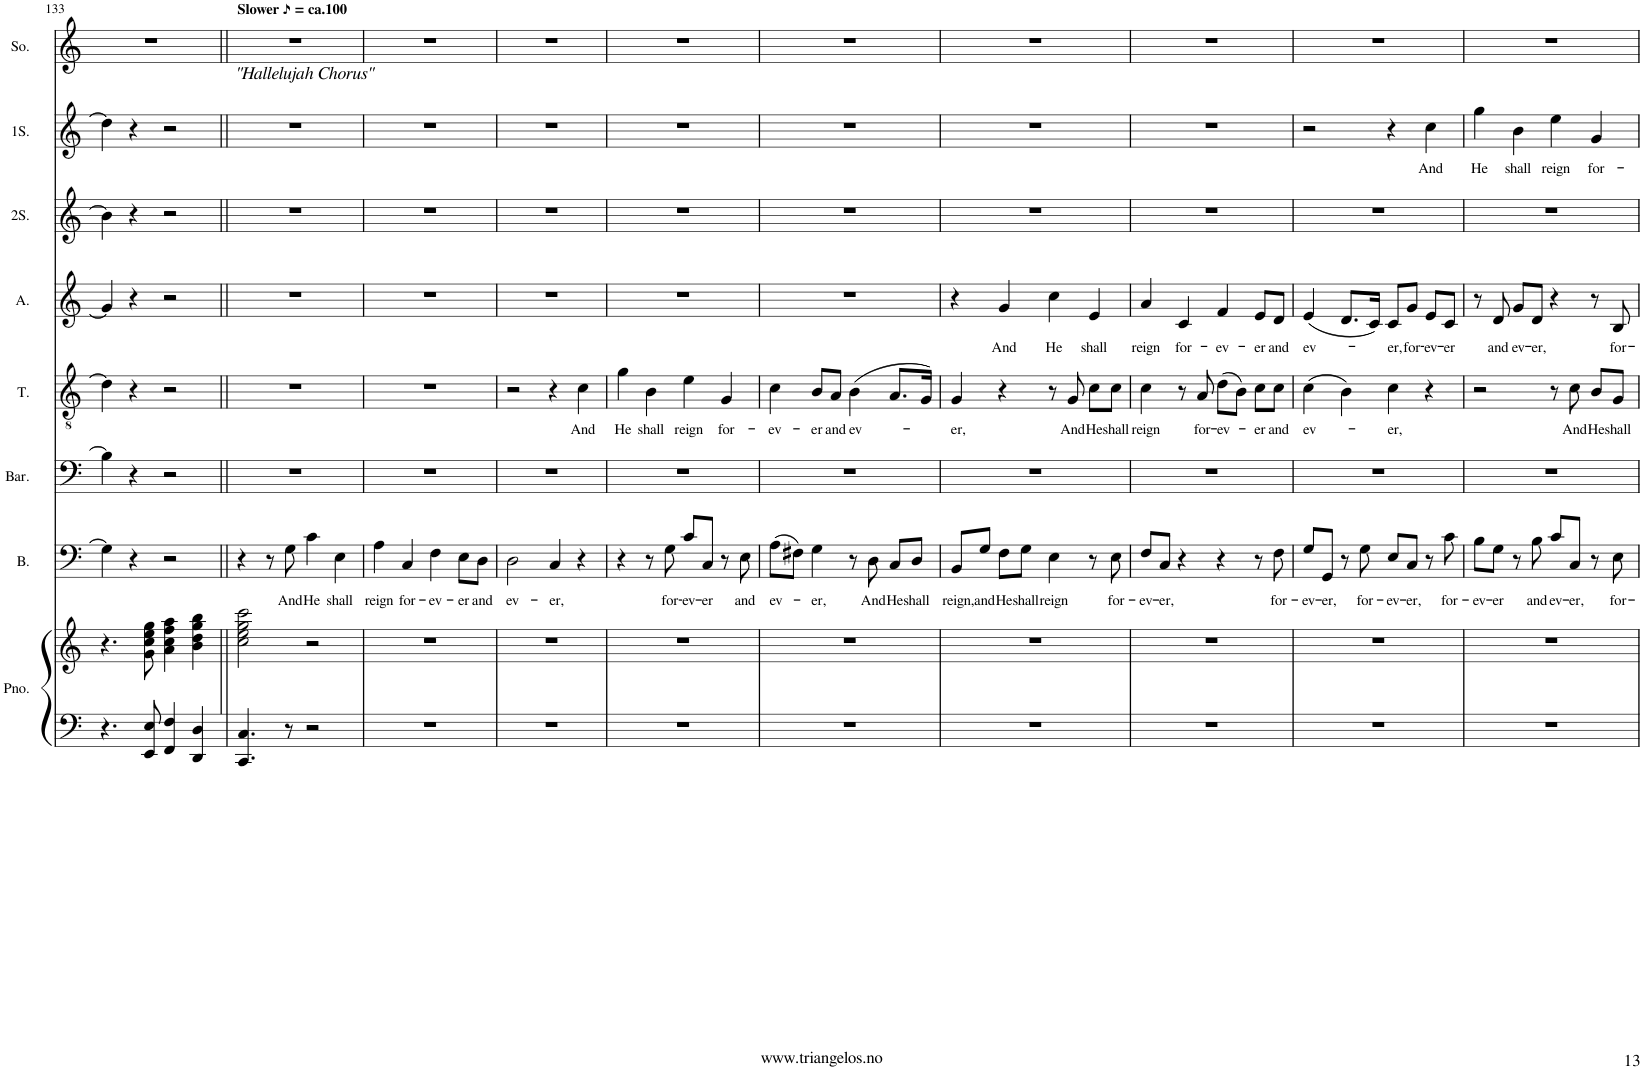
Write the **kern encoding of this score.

**kern	**kern	**kern	**text	**kern	**kern	**text	**kern	**text	**kern	**kern	**text	**kern
*part8	*part8	*part7	*part7	*part6	*part5	*part5	*part4	*part4	*part3	*part2	*part2	*part1
*staff9	*staff8	*staff7	*staff7	*staff6	*staff5	*staff5	*staff4	*staff4	*staff3	*staff2	*staff2	*staff1
*I"Piano	*	*I"Bass	*	*I"Baritone	*I"Tenor	*	*I"Alto	*	*I"2.Soprano	*I"1.Soprano	*	*I"Solo
*I'Pno.	*	*I'B.	*	*I'Bar.	*I'T.	*	*I'A.	*	*I'2S.	*I'1S.	*	*I'So.
!!LO:PB:g=z
*clefF4	*clefG2	*clefF4	*	*clefF4	*clefGv2	*	*clefG2	*	*clefG2	*clefG2	*	*clefG2
*k[]	*k[]	*k[]	*	*k[]	*k[]	*	*k[]	*	*k[]	*k[]	*	*k[]
*M4/4	*M4/4	*M4/4	*	*M4/4	*M4/4	*	*M4/4	*	*M4/4	*M4/4	*	*M4/4
=133	=133	=133	=133	=133	=133	=133	=133	=133	=133	=133	=133	=133
4.r	4.r	4G\]	.	4B\]	4d\]	.	4g/]	.	4b\]	4dd\]	.	1r
.	.	4r	.	4r	4r	.	4r	.	4r	4r	.	.
8EE/ 8E/	8g\ 8cc\ 8ee\ 8gg\	.	.	.	.	.	.	.	.	.	.	.
4FF/ 4F/	4a\ 4cc\ 4ff\ 4aa\	2r	.	2r	2r	.	2r	.	2r	2r	.	.
4DD/ 4D/	4b\ 4dd\ 4gg\ 4bb\	.	.	.	.	.	.	.	.	.	.	.
=134||	=134||	=134||	=134||	=134||	=134||	=134||	=134||	=134||	=134||	=134||	=134||	=134||
!	!	!	!	!	!	!	!	!	!	!	!	!LO:TX:a:B:t=Slower ♪ = ca.100
!	!	!	!	!	!	!	!	!	!	!	!	!LO:TX:b:i:t="Hallelujah Chorus"
4.CC/ 4.C/	2cc\ 2ee\ 2gg\ 2ccc\	4r	.	1r	1r	.	1r	.	1r	1r	.	1r
.	.	8r	.	.	.	.	.	.	.	.	.	.
!	!	!	!LO:LY:b	!	!	!	!	!	!	!	!	!
8r	.	8G\	And	.	.	.	.	.	.	.	.	.
!	!	!	!LO:LY:b	!	!	!	!	!	!	!	!	!
2r	2r	4c\	He	.	.	.	.	.	.	.	.	.
!	!	!	!LO:LY:b	!	!	!	!	!	!	!	!	!
.	.	4E\	shall	.	.	.	.	.	.	.	.	.
=135	=135	=135	=135	=135	=135	=135	=135	=135	=135	=135	=135	=135
!	!	!	!LO:LY:b	!	!	!	!	!	!	!	!	!
1r	1r	4A\	reign	1r	1r	.	1r	.	1r	1r	.	1r
!	!	!	!LO:LY:b	!	!	!	!	!	!	!	!	!
.	.	4C/	for-	.	.	.	.	.	.	.	.	.
!	!	!	!LO:LY:b	!	!	!	!	!	!	!	!	!
.	.	4F\	-ev-	.	.	.	.	.	.	.	.	.
!	!	!	!LO:LY:b	!	!	!	!	!	!	!	!	!
.	.	8E\L	-er	.	.	.	.	.	.	.	.	.
!	!	!	!LO:LY:b	!	!	!	!	!	!	!	!	!
.	.	8D\J	and	.	.	.	.	.	.	.	.	.
=136	=136	=136	=136	=136	=136	=136	=136	=136	=136	=136	=136	=136
!	!	!	!LO:LY:b	!	!	!	!	!	!	!	!	!
1r	1r	2D\	ev-	1r	2r	.	1r	.	1r	1r	.	1r
!	!	!	!LO:LY:b	!	!	!	!	!	!	!	!	!
.	.	4C/	-er,	.	4r	.	.	.	.	.	.	.
!	!	!	!	!	!	!LO:LY:b	!	!	!	!	!	!
.	.	4r	.	.	4c\	And	.	.	.	.	.	.
=137	=137	=137	=137	=137	=137	=137	=137	=137	=137	=137	=137	=137
!	!	!	!	!	!	!LO:LY:b	!	!	!	!	!	!
1r	1r	4r	.	1r	4g\	He	1r	.	1r	1r	.	1r
!	!	!	!	!	!	!LO:LY:b	!	!	!	!	!	!
.	.	8r	.	.	4B\	shall	.	.	.	.	.	.
!	!	!	!LO:LY:b	!	!	!	!	!	!	!	!	!
.	.	8G\	for-	.	.	.	.	.	.	.	.	.
!	!	!	!LO:LY:b	!	!	!LO:LY:b	!	!	!	!	!	!
.	.	8c/L	-ev-	.	4e\	reign	.	.	.	.	.	.
!	!	!	!LO:LY:b	!	!	!	!	!	!	!	!	!
.	.	8C/J	-er	.	.	.	.	.	.	.	.	.
!	!	!	!	!	!	!LO:LY:b	!	!	!	!	!	!
.	.	8r	.	.	4G/	for-	.	.	.	.	.	.
!	!	!	!LO:LY:b	!	!	!	!	!	!	!	!	!
.	.	8E\	and	.	.	.	.	.	.	.	.	.
=138	=138	=138	=138	=138	=138	=138	=138	=138	=138	=138	=138	=138
!	!	!	!LO:LY:b	!	!	!LO:LY:b	!	!	!	!	!	!
1r	1r	(8A\L	ev-	1r	4c\	-ev-	1r	.	1r	1r	.	1r
.	.	8F#X\J)	.	.	.	.	.	.	.	.	.	.
!	!	!	!LO:LY:b	!	!	!LO:LY:b	!	!	!	!	!	!
.	.	4G\	-er,	.	8B/L	-er	.	.	.	.	.	.
!	!	!	!	!	!	!LO:LY:b	!	!	!	!	!	!
.	.	.	.	.	8A/J	and	.	.	.	.	.	.
!	!	!	!	!	!	!LO:LY:b	!	!	!	!	!	!
.	.	8r	.	.	(4B\	ev-	.	.	.	.	.	.
!	!	!	!LO:LY:b	!	!	!	!	!	!	!	!	!
.	.	8D\	And	.	.	.	.	.	.	.	.	.
!	!	!	!LO:LY:b	!	!	!	!	!	!	!	!	!
.	.	8C/L	He	.	8.A/L	.	.	.	.	.	.	.
!	!	!	!LO:LY:b	!	!	!	!	!	!	!	!	!
.	.	8D/J	shall	.	.	.	.	.	.	.	.	.
.	.	.	.	.	16G/Jk)	.	.	.	.	.	.	.
=139	=139	=139	=139	=139	=139	=139	=139	=139	=139	=139	=139	=139
!	!	!	!LO:LY:b	!	!	!LO:LY:b	!	!	!	!	!	!
1r	1r	8BB/L	reign,	1r	4G/	-er,	4r	.	1r	1r	.	1r
!	!	!	!LO:LY:b	!	!	!	!	!	!	!	!	!
.	.	8G/J	and	.	.	.	.	.	.	.	.	.
!	!	!	!LO:LY:b	!	!	!	!	!LO:LY:b	!	!	!	!
.	.	8F\L	He	.	4r	.	4g/	And	.	.	.	.
!	!	!	!LO:LY:b	!	!	!	!	!	!	!	!	!
.	.	8G\J	shall	.	.	.	.	.	.	.	.	.
!	!	!	!LO:LY:b	!	!	!	!	!LO:LY:b	!	!	!	!
.	.	4E\	reign	.	8r	.	4cc\	He	.	.	.	.
!	!	!	!	!	!	!LO:LY:b	!	!	!	!	!	!
.	.	.	.	.	8G/	And	.	.	.	.	.	.
!	!	!	!	!	!	!LO:LY:b	!	!LO:LY:b	!	!	!	!
.	.	8r	.	.	8c\L	He	4e/	shall	.	.	.	.
!	!	!	!LO:LY:b	!	!	!LO:LY:b	!	!	!	!	!	!
.	.	8E\	for-	.	8c\J	shall	.	.	.	.	.	.
=140	=140	=140	=140	=140	=140	=140	=140	=140	=140	=140	=140	=140
!	!	!	!LO:LY:b	!	!	!LO:LY:b	!	!LO:LY:b	!	!	!	!
1r	1r	8F/L	-ev-	1r	4c\	reign	4a/	reign	1r	1r	.	1r
!	!	!	!LO:LY:b	!	!	!	!	!	!	!	!	!
.	.	8C/J	-er,	.	.	.	.	.	.	.	.	.
!	!	!	!	!	!	!	!	!LO:LY:b	!	!	!	!
.	.	4r	.	.	8r	.	4c/	for-	.	.	.	.
!	!	!	!	!	!	!LO:LY:b	!	!	!	!	!	!
.	.	.	.	.	8A/	for-	.	.	.	.	.	.
!	!	!	!	!	!	!LO:LY:b	!	!LO:LY:b	!	!	!	!
.	.	4r	.	.	(8d\L	-ev-	4f/	-ev-	.	.	.	.
.	.	.	.	.	8B\J)	.	.	.	.	.	.	.
!	!	!	!	!	!	!LO:LY:b	!	!LO:LY:b	!	!	!	!
.	.	8r	.	.	8c\L	-er	8e/L	-er	.	.	.	.
!	!	!	!LO:LY:b	!	!	!LO:LY:b	!	!LO:LY:b	!	!	!	!
.	.	8F\	for-	.	8c\J	and	8d/J	and	.	.	.	.
=141	=141	=141	=141	=141	=141	=141	=141	=141	=141	=141	=141	=141
!	!	!	!LO:LY:b	!	!	!LO:LY:b	!	!LO:LY:b	!	!	!	!
1r	1r	8G/L	-ev-	1r	(4c\	ev-	(4e/	ev-	1r	2r	.	1r
!	!	!	!LO:LY:b	!	!	!	!	!	!	!	!	!
.	.	8GG/J	-er,	.	.	.	.	.	.	.	.	.
.	.	8r	.	.	4B\)	.	8.d/L	.	.	.	.	.
!	!	!	!LO:LY:b	!	!	!	!	!	!	!	!	!
.	.	8G\	for-	.	.	.	.	.	.	.	.	.
.	.	.	.	.	.	.	16c/Jk)	.	.	.	.	.
!	!	!	!LO:LY:b	!	!	!LO:LY:b	!	!LO:LY:b	!	!	!	!
.	.	8E/L	-ev-	.	4c\	-er,	8c/L	-er,	.	4r	.	.
!	!	!	!LO:LY:b	!	!	!	!	!LO:LY:b	!	!	!	!
.	.	8C/J	-er,	.	.	.	8g/J	for-	.	.	.	.
!	!	!	!	!	!	!	!	!LO:LY:b	!	!	!LO:LY:b	!
.	.	8r	.	.	4r	.	8e/L	-ev-	.	4cc\	And	.
!	!	!	!LO:LY:b	!	!	!	!	!LO:LY:b	!	!	!	!
.	.	8c\	for-	.	.	.	8c/J	-er	.	.	.	.
=142	=142	=142	=142	=142	=142	=142	=142	=142	=142	=142	=142	=142
!	!	!	!LO:LY:b	!	!	!	!	!	!	!	!LO:LY:b	!
1r	1r	8B\L	-ev-	1r	2r	.	8r	.	1r	4gg\	He	1r
!	!	!	!LO:LY:b	!	!	!	!	!LO:LY:b	!	!	!	!
.	.	8G\J	-er	.	.	.	8d/	and	.	.	.	.
!	!	!	!	!	!	!	!	!LO:LY:b	!	!	!LO:LY:b	!
.	.	8r	.	.	.	.	8g/L	ev-	.	4b\	shall	.
!	!	!	!LO:LY:b	!	!	!	!	!LO:LY:b	!	!	!	!
.	.	8B\	and	.	.	.	8d/J	-er,	.	.	.	.
!	!	!	!LO:LY:b	!	!	!	!	!	!	!	!LO:LY:b	!
.	.	8c/L	ev-	.	8r	.	4r	.	.	4ee\	reign	.
!	!	!	!LO:LY:b	!	!	!LO:LY:b	!	!	!	!	!	!
.	.	8C/J	-er,	.	8c\	And	.	.	.	.	.	.
!	!	!	!	!	!	!LO:LY:b	!	!	!	!	!LO:LY:b	!
.	.	8r	.	.	8B/L	He	8r	.	.	4g/	for-	.
!	!	!	!LO:LY:b	!	!	!LO:LY:b	!	!LO:LY:b	!	!	!	!
.	.	8E\	for-	.	8G/J	shall	8B/	for-	.	.	.	.
=	=	=	=	=	=	=	=	=	=	=	=	=
*-	*-	*-	*-	*-	*-	*-	*-	*-	*-	*-	*-	*-
